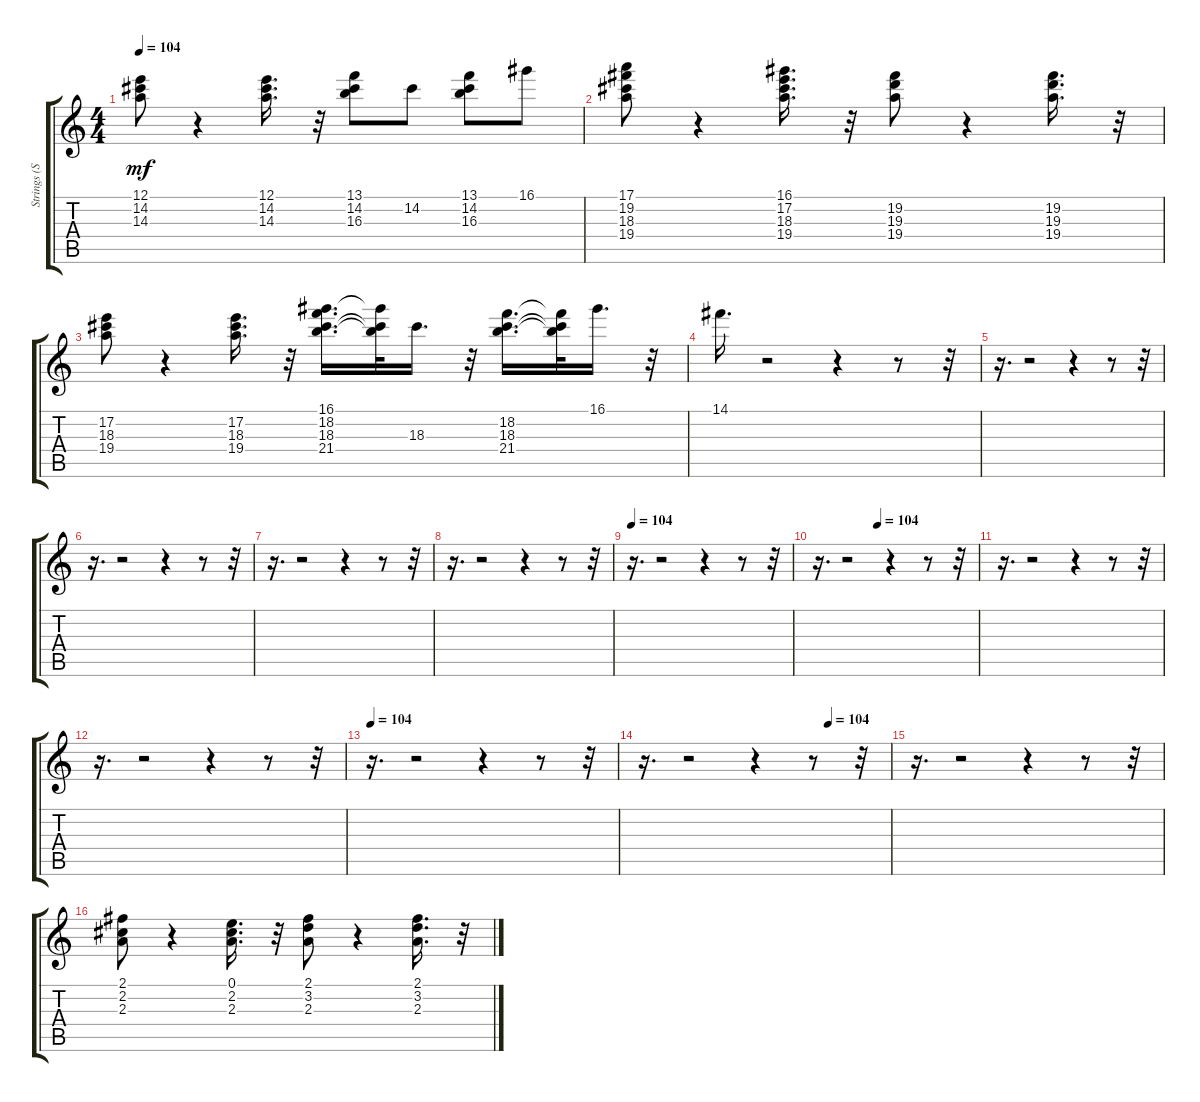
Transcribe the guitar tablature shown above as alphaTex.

\track ("Strings (Staff 1)" "Strings (S") {instrument electricguitarclean}
\staff {score tabs}
\tuning (E4 B3 G3 D3 A2 E2) {hide}
\ts (4 4)
\tempo 104
\clef g2
\ks c
(12.1 14.2 14.3).8{dy mf} r.4 (12.1 14.2 14.3).16{d} r.32 (13.1 14.2 16.3).8 14.2.8 (13.1 14.2 16.3).8 16.1.8 |
(17.1 19.2 18.3 19.4).8 r.4 (16.1 17.2 18.3 19.4).16{d} r.32 (19.2 19.3 19.4).8 r.4 (19.2 19.3 19.4).16{d} r.32 |
(17.2 18.3 19.4).8 r.4 (17.2 18.3 19.4).16{d} r.32 (16.1 18.2 18.3 21.4).16{d} (16.1{t} 18.3{t} 21.4{t}).32 18.3.16{d} r.32 (18.2 18.3 21.4).16{d} (18.2{t} 18.3{t} 21.4{t}).32 16.1.16{d} r.32 |
14.1.16{d} r.2 r.4 r.8 r.32 |
r.16{d} r.2 r.4 r.8 r.32 |
r.16{d} r.2 r.4 r.8 r.32 |
r.16{d} r.2 r.4 r.8 r.32 |
r.16{d} r.2 r.4 r.8 r.32 |
\tempo 104
r.16{d} r.2 r.4 r.8 r.32 |
\tempo (104 0.375)
r.16{d} r.2 r.4 r.8 r.32 |
r.16{d} r.2 r.4 r.8 r.32 |
r.16{d} r.2 r.4 r.8 r.32 |
\tempo 104
r.16{d} r.2 r.4 r.8 r.32 |
\tempo (104 0.75)
r.16{d} r.2 r.4 r.8 r.32 |
r.16{d} r.2 r.4 r.8 r.32 |
(2.1 2.2 2.3).8 r.4 (0.1 2.2 2.3).16{d} r.32 (2.1 3.2 2.3).8 r.4 (2.1 3.2 2.3).16{d} r.32
